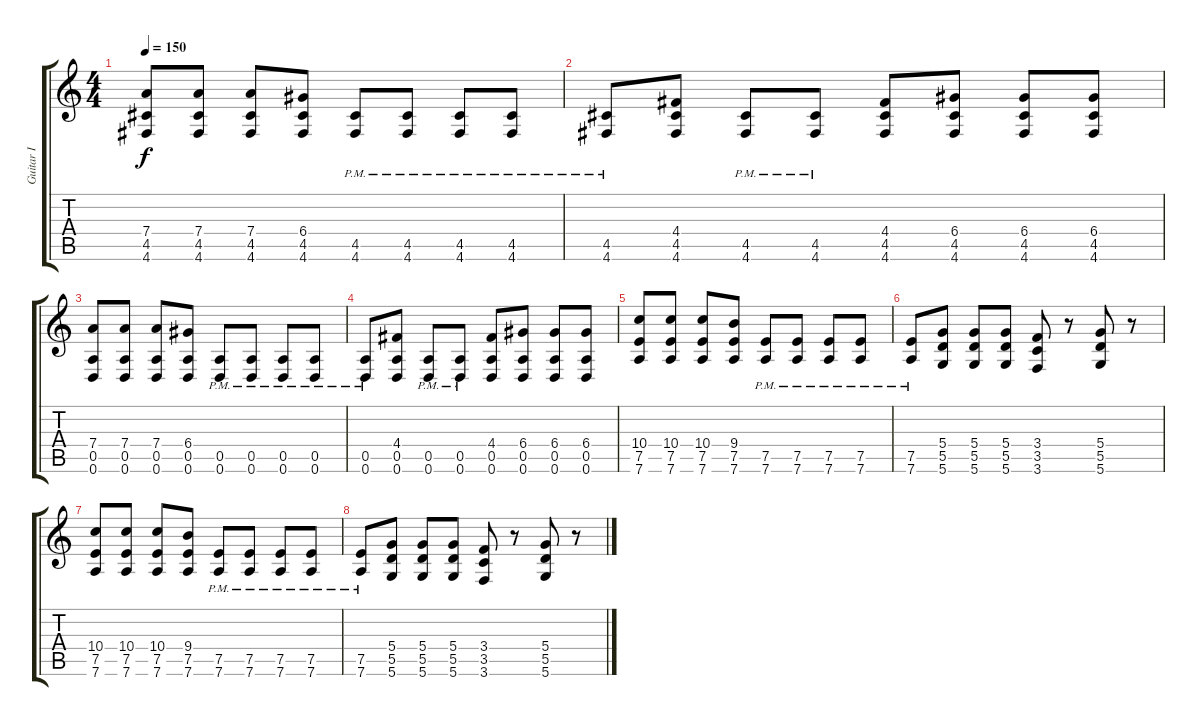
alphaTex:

\track ("Guitar I" "Guitar I") {instrument overdrivenguitar}
\staff {score tabs}
\tuning (E4 B3 G3 D3 A2 D2) {hide}
\ts (4 4)
\tempo 150
\clef g2
\ks c
(7.4 4.5 4.6).8{dy f} (7.4 4.5 4.6).8 (7.4 4.5 4.6).8 (6.4 4.5 4.6).8 (4.5{pm} 4.6{pm}).8 (4.5{pm} 4.6{pm}).8 (4.5{pm} 4.6{pm}).8 (4.5{pm} 4.6{pm}).8 |
(4.5{pm} 4.6{pm}).8 (4.4 4.5 4.6).8 (4.5{pm} 4.6{pm}).8 (4.5{pm} 4.6{pm}).8 (4.4 4.5 4.6).8 (6.4 4.5 4.6).8 (6.4 4.5 4.6).8 (6.4 4.5 4.6).8 |
(7.4 0.5 0.6).8 (7.4 0.5 0.6).8 (7.4 0.5 0.6).8 (6.4 0.5 0.6).8 (0.5{pm} 0.6{pm}).8 (0.5{pm} 0.6{pm}).8 (0.5{pm} 0.6{pm}).8 (0.5{pm} 0.6{pm}).8 |
(0.5{pm} 0.6{pm}).8 (4.4 0.5 0.6).8 (0.5{pm} 0.6{pm}).8 (0.5{pm} 0.6{pm}).8 (4.4 0.5 0.6).8 (6.4 0.5 0.6).8 (6.4 0.5 0.6).8 (6.4 0.5 0.6).8 |
(10.4 7.5 7.6).8 (10.4 7.5 7.6).8 (10.4 7.5 7.6).8 (9.4 7.5 7.6).8 (7.5{pm} 7.6{pm}).8 (7.5{pm} 7.6{pm}).8 (7.5{pm} 7.6{pm}).8 (7.5{pm} 7.6{pm}).8 |
(7.5{pm} 7.6{pm}).8 (5.4 5.5 5.6).8 (5.4 5.5 5.6).8 (5.4 5.5 5.6).8 (3.4 3.5 3.6).8 r.8 (5.4 5.5 5.6).8 r.8 |
(10.4 7.5 7.6).8 (10.4 7.5 7.6).8 (10.4 7.5 7.6).8 (9.4 7.5 7.6).8 (7.5{pm} 7.6{pm}).8 (7.5{pm} 7.6{pm}).8 (7.5{pm} 7.6{pm}).8 (7.5{pm} 7.6{pm}).8 |
(7.5{pm} 7.6{pm}).8 (5.4 5.5 5.6).8 (5.4 5.5 5.6).8 (5.4 5.5 5.6).8 (3.4 3.5 3.6).8 r.8 (5.4 5.5 5.6).8 r.8
